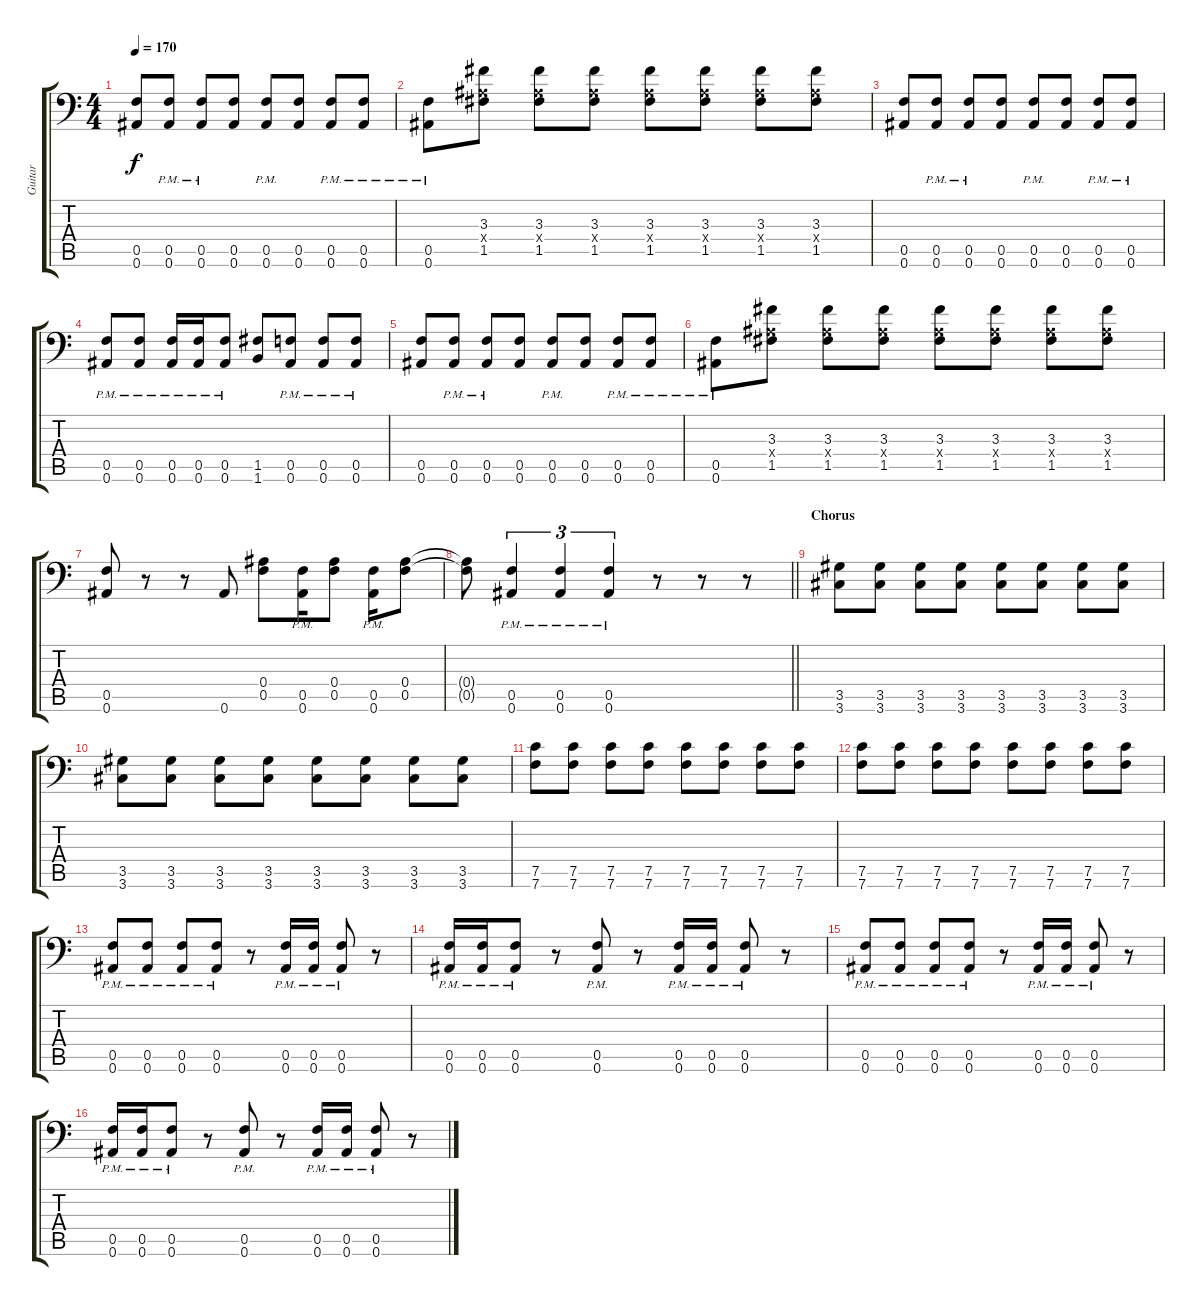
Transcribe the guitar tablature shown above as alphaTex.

\track ("Guitar" "Guitar") {instrument distortionguitar}
\staff {score tabs}
\tuning (C4 G3 Eb3 Bb2 F2 Bb1) {hide}
\ts (4 4)
\tempo 170
\clef f4
\ks c
(0.5 0.6).8{dy f} (0.5{pm} 0.6{pm}).8 (0.5{pm} 0.6{pm}).8 (0.5 0.6).8 (0.5{pm} 0.6{pm}).8 (0.5 0.6).8 (0.5{pm} 0.6{pm}).8 (0.5{pm} 0.6{pm}).8 |
(0.5{pm} 0.6{pm}).8 (3.3 0.4{x} 1.5).8 (3.3 0.4{x} 1.5).8 (3.3 0.4{x} 1.5).8 (3.3 0.4{x} 1.5).8 (3.3 0.4{x} 1.5).8 (3.3 0.4{x} 1.5).8 (3.3 0.4{x} 1.5).8 |
(0.5 0.6).8 (0.5{pm} 0.6{pm}).8 (0.5{pm} 0.6{pm}).8 (0.5 0.6).8 (0.5{pm} 0.6{pm}).8 (0.5 0.6).8 (0.5{pm} 0.6{pm}).8 (0.5{pm} 0.6{pm}).8 |
(0.5{pm} 0.6{pm}).8 (0.5{pm} 0.6{pm}).8 (0.5{pm} 0.6{pm}).16 (0.5{pm} 0.6{pm}).16 (0.5{pm} 0.6{pm}).8 (1.5 1.6).8 (0.5{pm} 0.6{pm}).8 (0.5{pm} 0.6{pm}).8 (0.5{pm} 0.6{pm}).8 |
(0.5 0.6).8 (0.5{pm} 0.6{pm}).8 (0.5{pm} 0.6{pm}).8 (0.5 0.6).8 (0.5{pm} 0.6{pm}).8 (0.5 0.6).8 (0.5{pm} 0.6{pm}).8 (0.5{pm} 0.6{pm}).8 |
(0.5{pm} 0.6{pm}).8 (3.3 0.4{x} 1.5).8 (3.3 0.4{x} 1.5).8 (3.3 0.4{x} 1.5).8 (3.3 0.4{x} 1.5).8 (3.3 0.4{x} 1.5).8 (3.3 0.4{x} 1.5).8 (3.3 0.4{x} 1.5).8 |
(0.5 0.6).8 r.8 r.8 0.6.8 (0.4 0.5).8 (0.5{pm} 0.6{pm}).16 (0.4 0.5).8 (0.5{pm} 0.6{pm}).16 (0.4 0.5).8 |
\barLineRight lightlight
(0.4{t} 0.5{t}).8 (0.5{pm} 0.6{pm}).4{tu (3 2)} (0.5{pm} 0.6{pm}).4{tu (3 2)} (0.5{pm} 0.6{pm}).4{tu (3 2)} r.8 r.8 r.8 |
\section ("" "Chorus")
(3.5 3.6).8 (3.5 3.6).8 (3.5 3.6).8 (3.5 3.6).8 (3.5 3.6).8 (3.5 3.6).8 (3.5 3.6).8 (3.5 3.6).8 |
(3.5 3.6).8 (3.5 3.6).8 (3.5 3.6).8 (3.5 3.6).8 (3.5 3.6).8 (3.5 3.6).8 (3.5 3.6).8 (3.5 3.6).8 |
(7.5 7.6).8 (7.5 7.6).8 (7.5 7.6).8 (7.5 7.6).8 (7.5 7.6).8 (7.5 7.6).8 (7.5 7.6).8 (7.5 7.6).8 |
(7.5 7.6).8 (7.5 7.6).8 (7.5 7.6).8 (7.5 7.6).8 (7.5 7.6).8 (7.5 7.6).8 (7.5 7.6).8 (7.5 7.6).8 |
(0.5{pm} 0.6{pm}).8 (0.5{pm} 0.6{pm}).8 (0.5{pm} 0.6{pm}).8 (0.5{pm} 0.6{pm}).8 r.8 (0.5{pm} 0.6{pm}).16 (0.5{pm} 0.6{pm}).16 (0.5{pm} 0.6{pm}).8 r.8 |
(0.5{pm} 0.6{pm}).16 (0.5{pm} 0.6{pm}).16 (0.5{pm} 0.6{pm}).8 r.8 (0.5{pm} 0.6{pm}).8 r.8 (0.5{pm} 0.6{pm}).16 (0.5{pm} 0.6{pm}).16 (0.5{pm} 0.6{pm}).8 r.8 |
(0.5{pm} 0.6{pm}).8 (0.5{pm} 0.6{pm}).8 (0.5{pm} 0.6{pm}).8 (0.5{pm} 0.6{pm}).8 r.8 (0.5{pm} 0.6{pm}).16 (0.5{pm} 0.6{pm}).16 (0.5{pm} 0.6{pm}).8 r.8 |
(0.5{pm} 0.6{pm}).16 (0.5{pm} 0.6{pm}).16 (0.5{pm} 0.6{pm}).8 r.8 (0.5{pm} 0.6{pm}).8 r.8 (0.5{pm} 0.6{pm}).16 (0.5{pm} 0.6{pm}).16 (0.5{pm} 0.6{pm}).8 r.8
